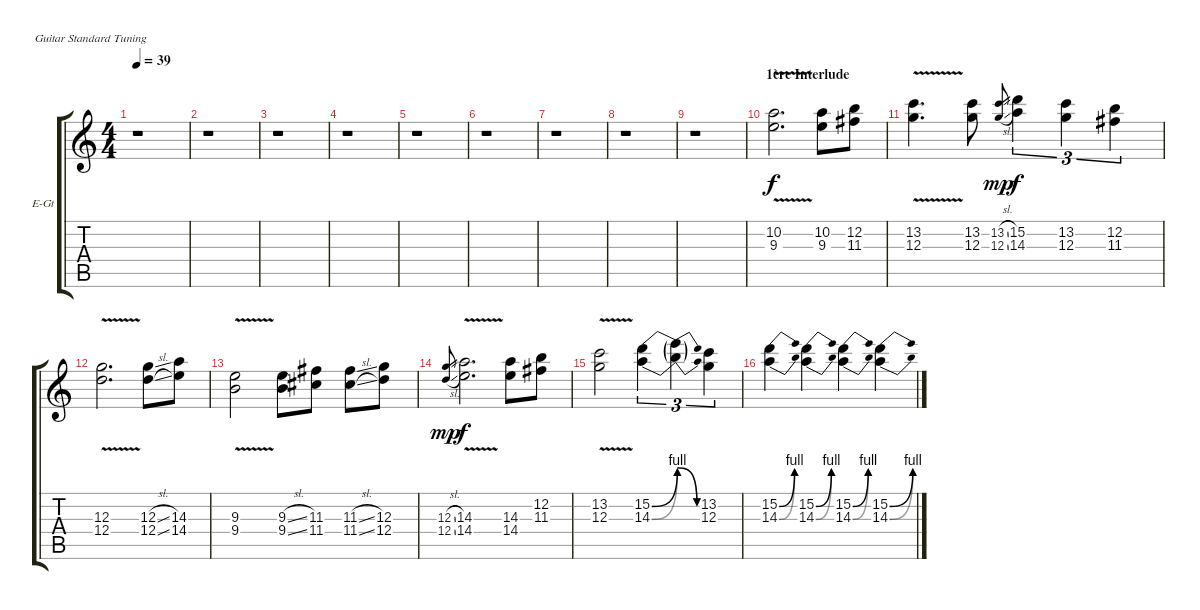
\bracketExtendMode groupsimilarinstruments
\firstSystemTrackNameOrientation horizontal
\otherSystemsTrackNameOrientation horizontal
\track ("Guitare 2 " "E-Gt") {instrument distortionguitar}
\staff {score tabs}
\tuning (E4 B3 G3 D3 A2 E2)
\ts (4 4)
\tempo 39
\clef g2
\ks c
r.1{dy f} |
r.1 |
r.1 |
r.1 |
r.1 |
r.1 |
r.1 |
r.1 |
r.1 |
\section ("" "1ère Interlude")
(10.2{v} 9.3{v}).2{d} (10.2 9.3).8 (12.2 11.3).8 |
(13.2{v} 12.3{v}).4{d} (13.2 12.3).8 (13.2{sl} 12.3{sl}).8{gr dy mp} (15.2 14.3).4{tu (3 2) dy f} (13.2 12.3).4{tu (3 2)} (12.2 11.3).4{tu (3 2)} |
(12.3{v} 12.4{v}).2{d} (12.3{sl} 12.4{sl}).8 (14.3 14.4).8 |
(9.3{v} 9.4{v}).2 (9.3{sl} 9.4{sl}).8 (11.3 11.4).8 (11.3{sl} 11.4{sl}).8 (12.3 12.4).8 |
(12.3{sl} 12.4{sl}).8{gr dy mp} (14.3{v} 14.4{v}).2{d dy f} (14.3 14.4).8 (12.2 11.3).8 |
(13.2{v} 12.3{v}).2 (15.2{be (bend 0 0 60 4)} 14.3{be (bend 0 0 60 4)}).4{tu (3 2)} (15.2{be (release 0 4 60 0) t} 14.3{be (release 0 4 60 0) t}).4{tu (3 2)} (13.2 12.3).4{tu (3 2)} |
(15.2{be (bend 0 0 60 4)} 14.3{be (bend 0 0 60 4)}).4 (15.2{be (bend 0 0 60 4)} 14.3{be (bend 0 0 60 4)}).4 (15.2{be (bend 0 0 60 4)} 14.3{be (bend 0 0 60 4)}).4 (15.2{be (bend 0 0 60 4)} 14.3{be (bend 0 0 60 4)}).4
